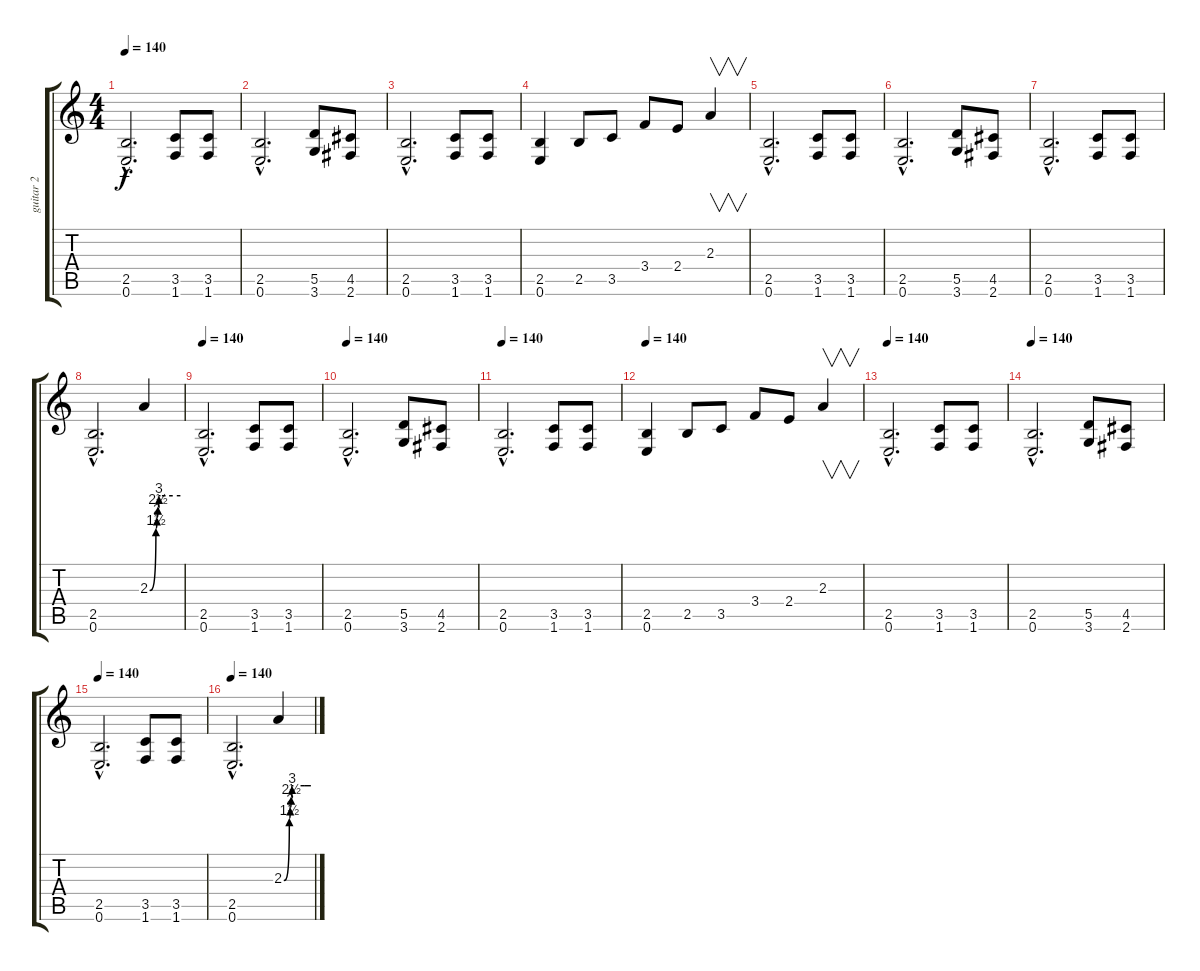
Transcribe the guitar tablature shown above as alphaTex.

\track ("guitar 2" "guitar 2") {instrument overdrivenguitar}
\staff {score tabs}
\tuning (E4 B3 G3 D3 A2 E2) {hide}
\ts (4 4)
\tempo 140
\clef g2
\ks c
(2.5{hac} 0.6{hac}).2{d dy f} (3.5 1.6).8 (3.5 1.6).8 |
(2.5{hac} 0.6{hac}).2{d} (5.5 3.6).8 (4.5 2.6).8 |
(2.5{hac} 0.6{hac}).2{d} (3.5 1.6).8 (3.5 1.6).8 |
(2.5 0.6).4 2.5.8 3.5.8 3.4.8 2.4.8 2.3.4{v} |
(2.5{hac} 0.6{hac}).2{d} (3.5 1.6).8 (3.5 1.6).8 |
(2.5{hac} 0.6{hac}).2{d} (5.5 3.6).8 (4.5 2.6).8 |
(2.5{hac} 0.6{hac}).2{d} (3.5 1.6).8 (3.5 1.6).8 |
(2.5{hac} 0.6{hac}).2{d} 2.3{be (custom 0 0 12 6 14 8 16 10 18 12 21 12 45 12 60 12)}.4 |
\tempo 140
(2.5{hac} 0.6{hac}).2{d} (3.5 1.6).8 (3.5 1.6).8 |
\tempo 140
(2.5{hac} 0.6{hac}).2{d} (5.5 3.6).8 (4.5 2.6).8 |
\tempo 140
(2.5{hac} 0.6{hac}).2{d} (3.5 1.6).8 (3.5 1.6).8 |
\tempo 140
(2.5 0.6).4 2.5.8 3.5.8 3.4.8 2.4.8 2.3.4{v} |
\tempo 140
(2.5{hac} 0.6{hac}).2{d} (3.5 1.6).8 (3.5 1.6).8 |
\tempo 140
(2.5{hac} 0.6{hac}).2{d} (5.5 3.6).8 (4.5 2.6).8 |
\tempo 140
(2.5{hac} 0.6{hac}).2{d} (3.5 1.6).8 (3.5 1.6).8 |
\tempo 140
(2.5{hac} 0.6{hac}).2{d} 2.3{be (custom 0 0 12 6 14 8 16 10 18 12 21 12 45 12 60 12)}.4
